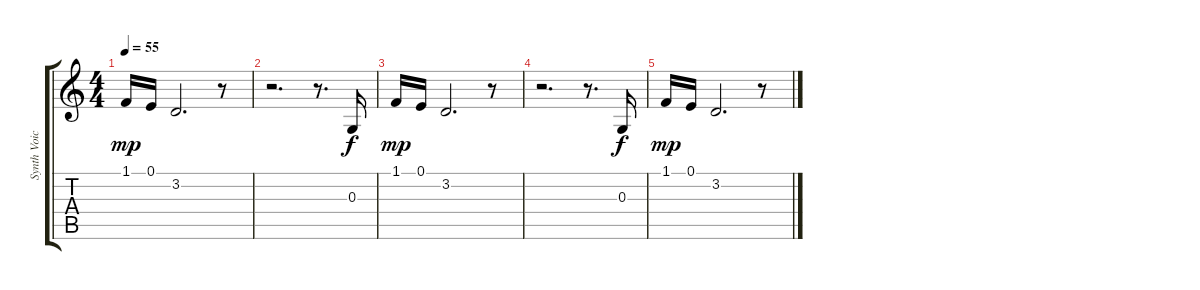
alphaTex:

\track ("Synth Voice" "Synth Voic") {instrument tenorsax}
\staff {score tabs}
\tuning (E4 B3 G3 D3 A2 E2) {hide}
\ts (4 4)
\tempo 55
\clef g2
\ks c
1.1.16{dy mp} 0.1.16 3.2.2{d} r.8 |
r.2{d} r.8{d} 0.3.16{dy f} |
1.1.16{dy mp} 0.1.16 3.2.2{d} r.8 |
r.2{d} r.8{d} 0.3.16{dy f} |
1.1.16{dy mp} 0.1.16 3.2.2{d} r.8
